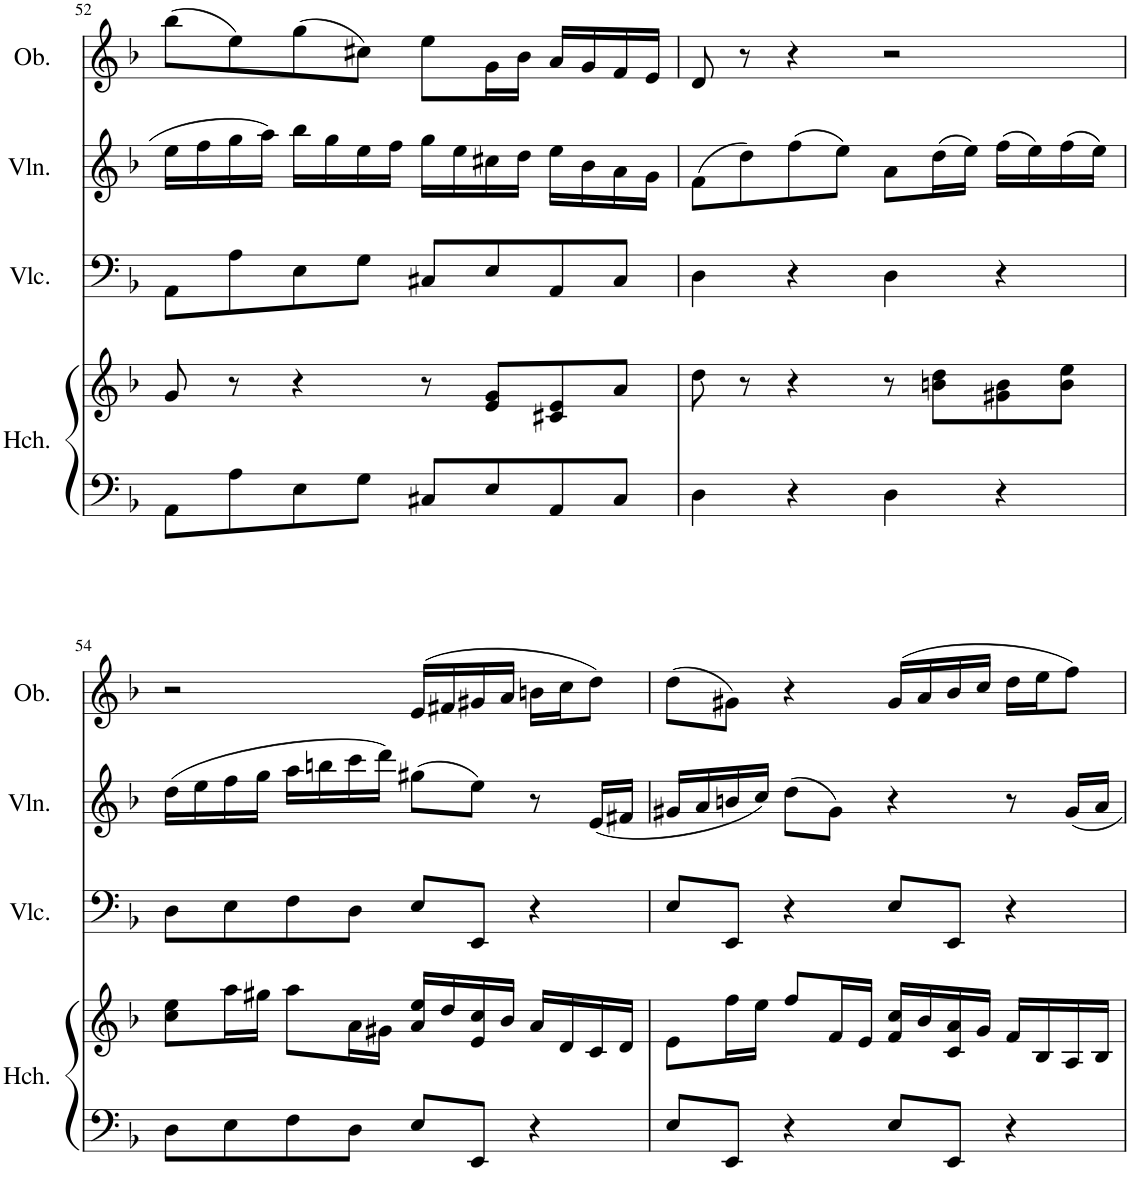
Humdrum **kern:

**kern	**kern	**kern	**kern	**kern
*part4	*part4	*part3	*part2	*part1
*staff5	*staff4	*staff3	*staff2	*staff1
*I"Harpsichord	*	*I"Violoncello	*I"Violin	*I"Oboe
*I'Hch.	*	*I'Vlc.	*I'Vln.	*I'Ob.
!!LO:PB:g=z
*clefF4	*clefG2	*clefF4	*clefG2	*clefG2
*k[b-]	*k[b-]	*k[b-]	*k[b-]	*k[b-]
*M4/4	*M4/4	*M4/4	*M4/4	*M4/4
*met(c)	*met(c)	*met(c)	*met(c)	*met(c)
=52	=52	=52	=52	=52
8AA\L	8g/	8AA\L	16ee\LL	(8bb-\L
.	.	.	16ff\	.
8A\	8r	8A\	16gg\	8ee\)
.	.	.	16aa\JJ	.
8E\	4r	8E\	16bb-\LL	(8gg\
.	.	.	16gg\	.
8G\J	.	8G\J	16ee\	8cc#X\J)
.	.	.	16ff\JJ	.
8C#X/L	8r	8C#X/L	16gg\LL	8ee\L
.	.	.	16ee\	.
8E/	8e/ 8g/L	8E/	16cc#X\	16g\L
.	.	.	16dd\JJ	16b-\JJ
8AA/	8c#X/ 8e/	8AA/	16ee\LL	16a/LL
.	.	.	16b-\	16g/
8C#/J	8a/J	8C#/J	16a\	16f/
.	.	.	16g\JJ	16e/JJ
=53	=53	=53	=53	=53
4D\	8dd\	4D\	(8f\L	8d/
.	8r	.	8dd\)	8r
4r	4r	4r	(8ff\	4r
.	.	.	8ee\J)	.
4D\	8r	4D\	8a\L	2r
.	8bn\ 8dd\L	.	(16dd\L	.
.	.	.	16ee\JJ)	.
4r	8g#X\ 8b\	4r	(16ff\LL	.
.	.	.	16ee\)	.
.	8b\ 8ee\J	.	(16ff\	.
.	.	.	16ee\JJ)	.
!!LO:LB:g=z
=54	=54	=54	=54	=54
8D\L	8cc\ 8ee\L	8D\L	(16dd\LL	2r
.	.	.	16ee\	.
8E\	16aa\L	8E\	16ff\	.
.	16gg#X\JJ	.	16gg\JJ	.
8F\	8aa\L	8F\	16aa\LL	.
.	.	.	16bbn\	.
8D\J	16a\L	8D\J	16ccc\	.
.	16g#X\JJ	.	16ddd\JJ)	.
8E/L	16a/ 16ee/LL	8E/L	(8gg#X\L	(16e/LL
.	16dd/	.	.	16f#X/
8EE/J	16e/ 16cc/	8EE/J	8ee\J)	16g#X/
.	16b-/JJ	.	.	16a/JJ
4r	16a/LL	4r	8r	16bn\LL
.	16d/	.	.	16cc\J
.	16c/	.	(16e/LL	8dd\J)
.	16d/JJ	.	16f#X/JJ	.
=55	=55	=55	=55	=55
8E/L	8e\L	8E/L	16g#X/LL	(8dd\L
.	.	.	16a/	.
8EE/J	16ff\L	8EE/J	16bn/	8g#X\J)
.	16ee\JJ	.	16cc/JJ)	.
4r	8ff/L	4r	(8dd\L	4r
.	16f/L	.	8g#\J)	.
.	16e/JJ	.	.	.
8E/L	16f/ 16cc/LL	8E/L	4r	(16g#/LL
.	16b-/	.	.	16a/
8EE/J	16c/ 16a/	8EE/J	.	16b-/
.	16g/JJ	.	.	16cc/JJ
4r	16f/LL	4r	8r	16dd\LL
.	16B-/	.	.	16ee\J
.	16A/	.	16g#/LL	8ff\J)
.	16B-/JJ	.	16a/JJ	.
=	=	=	=	=
*-	*-	*-	*-	*-
